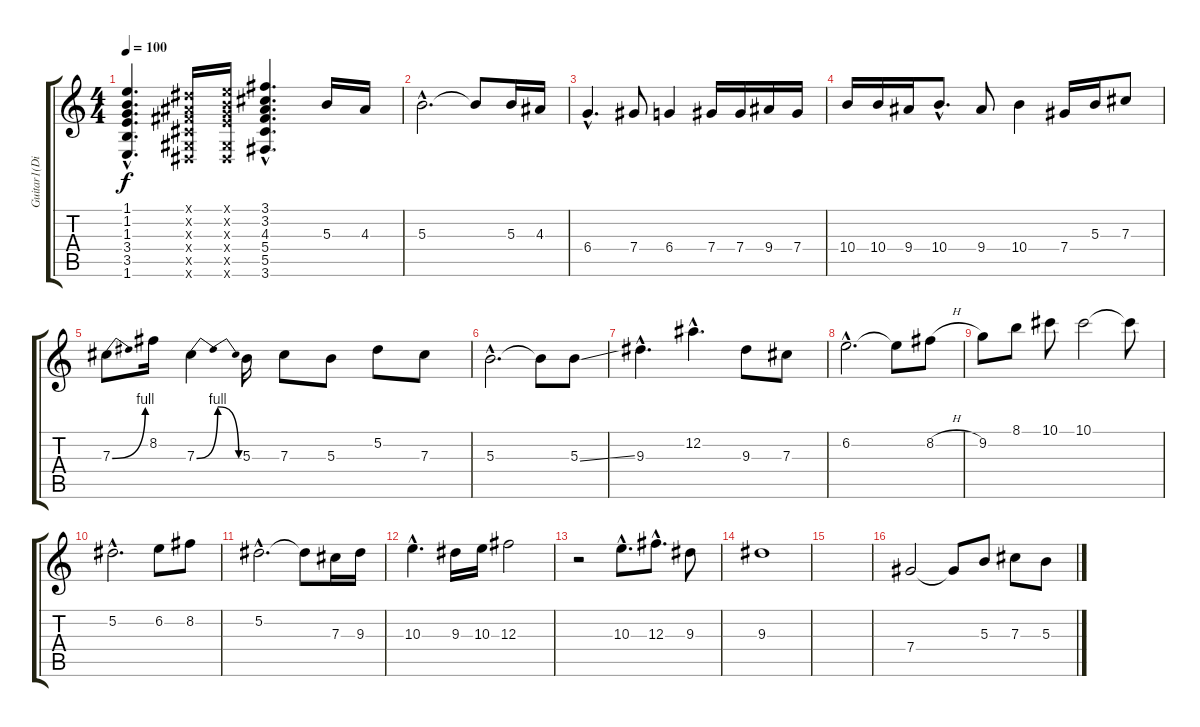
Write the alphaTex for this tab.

\track ("Guitar1(Distortion)" "Guitar1(Di") {instrument distortionguitar}
\staff {score tabs}
\tuning (Eb4 Bb3 Gb3 Db3 Ab2 Eb2) {hide}
\ts (4 4)
\tempo 100
\clef g2
\ks c
(1.1{hac} 1.2{hac} 1.3{hac} 3.4{hac} 3.5{hac} 1.6{hac}).4{d dy f} (0.1{x} 0.2{x} 0.3{x} 0.4{x} 0.5{x} 0.6{x}).16 (1.1{x} 1.2{x} 1.3{x} 3.4{x} 0.5{x} 0.6{x}).16 (3.1{hac} 3.2{hac} 4.3{hac} 5.4{hac} 5.5{hac} 3.6{hac}).4{d} 5.3.16 4.3.16 |
5.3{hac}.2{d} 5.3{t}.8 5.3.16 4.3.16 |
6.4{hac}.4{d} 7.4.8 6.4.4 7.4.16 7.4.16 9.4.16 7.4.16 |
10.4.16 10.4.16 9.4.16 10.4{hac}.8{d} 9.4.8 10.4.4 7.4.16 5.3.16 7.3.8 |
7.3{be (bend 0 0 60 4)}.8 8.2.16 7.3{be (bendrelease 0 0 30 4 30 4 60 0)}.4 5.3.16 7.3.8 5.3.8 5.2.8 7.3.8 |
5.3{hac}.2{d} 5.3{t}.8 5.3{ss}.8 |
9.3{hac}.4{d} 12.2{hac}.4{d} 9.3.8 7.3.8 |
6.2{hac}.2{d} 6.2{t}.8 8.2{h}.8 |
9.2.8 8.1.8 10.1.8 10.1.2 10.1{t}.8 |
5.2{hac}.2{d} 6.2.8 8.2.8 |
5.2{hac}.2{d} 5.2{t}.8 7.3.16 9.3.16 |
10.3{hac}.4{d} 9.3.16 10.3.16 12.3.2 |
r.2 10.3{hac}.8{d} 12.3{hac}.8{d} 9.3.8 |
9.3.1 |
|
7.4.2 7.4{t}.8 5.3.8 7.3.8 5.3.8
